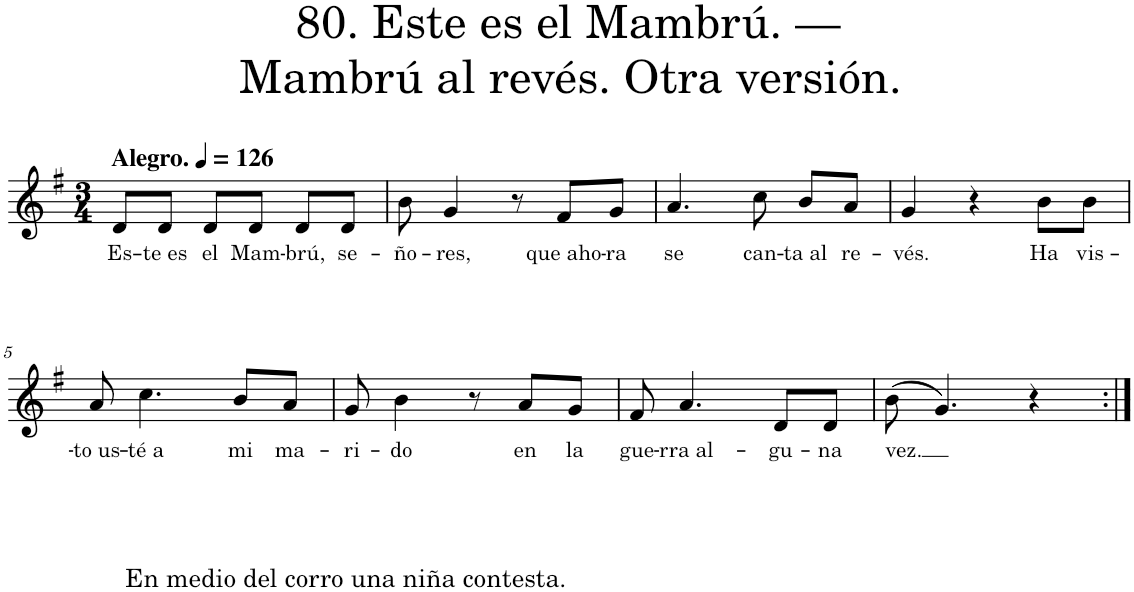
**kern	**text
*part1	*part1
*staff1	*staff1
*I"Piano	*
*I'Pno.	*
*clefG2	*
*k[f#]	*
*M3/4	*
*MM126	*
=1	=1
!LO:TX:a:B:t=Alegro.	!
!	!LO:LY:b
8d/L	Es-
!	!LO:LY:b
8d/J	-te es
!	!LO:LY:b
8d/L	el
!	!LO:LY:b
8d/J	Mam-
!	!LO:LY:b
8d/L	-brú,
!	!LO:LY:b
8d/J	se-
=2	=2
!	!LO:LY:b
8b\	-ño-
!	!LO:LY:b
4g/	-res,
8r	.
!	!LO:LY:b
8f#/L	que aho-
!	!LO:LY:b
8g/J	-ra
=3	=3
!	!LO:LY:b
4.a/	se
!	!LO:LY:b
8cc\	can-
!	!LO:LY:b
8b/L	-ta al
!	!LO:LY:b
8a/J	re-
=4	=4
!	!LO:LY:b
4g/	-vés.
4r	.
!	!LO:LY:b
8b\L	Ha
!	!LO:LY:b
8b\J	vis-
!!LO:LB:g=z
=5	=5
!	!LO:LY:b
8a/	-to us-
!LO:TX:b:t=En medio del corro una niña contesta.	!
!	!LO:LY:b
4.cc\	-té a
!	!LO:LY:b
8b/L	mi
!	!LO:LY:b
8a/J	ma-
=6	=6
!	!LO:LY:b
8g/	-ri-
!	!LO:LY:b
4b\	-do
8r	.
!	!LO:LY:b
8a/L	en
!	!LO:LY:b
8g/J	la
=7	=7
!	!LO:LY:b
8f#/	gue-
!	!LO:LY:b
4.a/	-rra al-
!	!LO:LY:b
8d/L	-gu-
!	!LO:LY:b
8d/J	-na
=8	=8
!	!LO:LY:b
(8b\	vez.
4.g/)	.
4r	.
=:|!	=:|!
*-	*-
